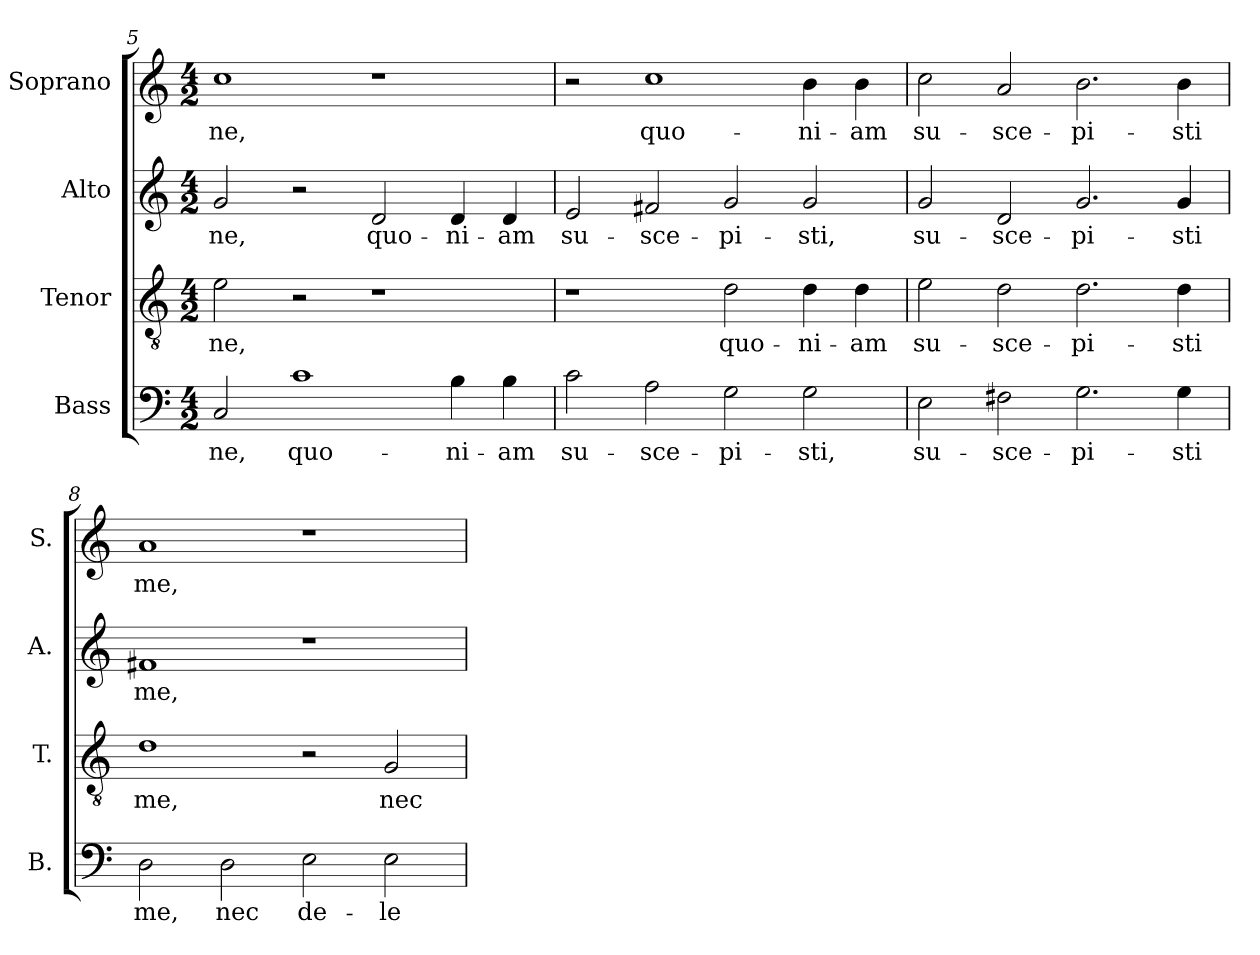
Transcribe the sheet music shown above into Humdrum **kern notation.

**kern	**text	**kern	**text	**kern	**text	**kern	**text
*part4	*part4	*part3	*part3	*part2	*part2	*part1	*part1
*staff4	*staff4	*staff3	*staff3	*staff2	*staff2	*staff1	*staff1
*I"Bass	*	*I"Tenor	*	*I"Alto	*	*I"Soprano	*
*I'B.	*	*I'T.	*	*I'A.	*	*I'S.	*
*clefF4	*	*clefGv2	*	*clefG2	*	*clefG2	*
*	*	*ITrd7c12	*	*	*	*	*
*k[]	*	*k[]	*	*k[]	*	*k[]	*
*C:	*	*C:	*	*C:	*	*C:	*
*M4/2	*	*M4/2	*	*M4/2	*	*M4/2	*
=5	=5	=5	=5	=5	=5	=5	=5
!	!LO:LY:b:color=#000000	!	!	!	!	!	!
!	!	!	!LO:LY:b:color=#000000	!	!	!	!
!	!	!	!	!	!LO:LY:b:color=#000000	!	!
!	!	!	!	!	!	!	!LO:LY:b:color=#000000
2Ci/	-ne,	2Ei\	-ne,	2gi/	-ne,	1cci	-ne,
!	!LO:LY:b:color=#000000	!	!	!	!	!	!
1ci	quo-	2r	.	2r	.	.	.
!	!	!	!	!	!LO:LY:b:color=#000000	!	!
.	.	1r	.	2di/	quo-	1r	.
!	!LO:LY:b:color=#000000	!	!	!	!	!	!
!	!	!	!	!	!LO:LY:b:color=#000000	!	!
4Bi\	-ni-	.	.	4di/	-ni-	.	.
!	!LO:LY:b:color=#000000	!	!	!	!	!	!
!	!	!	!	!	!LO:LY:b:color=#000000	!	!
4Bi\	-am	.	.	4di/	-am	.	.
=6	=6	=6	=6	=6	=6	=6	=6
!	!LO:LY:b:color=#000000	!	!	!	!	!	!
!	!	!	!	!	!LO:LY:b:color=#000000	!	!
2ci\	su-	1r	.	2ei/	su-	2r	.
!	!LO:LY:b:color=#000000	!	!	!	!	!	!
!	!	!	!	!	!LO:LY:b:color=#000000	!	!
!	!	!	!	!	!	!	!LO:LY:b:color=#000000
2Ai\	-sce-	.	.	2f#Xi/	-sce-	1cci	quo-
!	!LO:LY:b:color=#000000	!	!	!	!	!	!
!	!	!	!LO:LY:b:color=#000000	!	!	!	!
!	!	!	!	!	!LO:LY:b:color=#000000	!	!
2Gi\	-pi-	2Di\	quo-	2gi/	-pi-	.	.
!	!LO:LY:b:color=#000000	!	!	!	!	!	!
!	!	!	!LO:LY:b:color=#000000	!	!	!	!
!	!	!	!	!	!LO:LY:b:color=#000000	!	!
!	!	!	!	!	!	!	!LO:LY:b:color=#000000
2Gi\	-sti,	4Di\	-ni-	2gi/	-sti,	4bi\	-ni-
!	!	!	!LO:LY:b:color=#000000	!	!	!	!
!	!	!	!	!	!	!	!LO:LY:b:color=#000000
.	.	4Di\	-am	.	.	4bi\	-am
!!LO:LB:g=z
=7	=7	=7	=7	=7	=7	=7	=7
!	!LO:LY:b:color=#000000	!	!	!	!	!	!
!	!	!	!LO:LY:b:color=#000000	!	!	!	!
!	!	!	!	!	!LO:LY:b:color=#000000	!	!
!	!	!	!	!	!	!	!LO:LY:b:color=#000000
2Ei\	su-	2Ei\	su-	2gi/	su-	2cci\	su-
!	!LO:LY:b:color=#000000	!	!	!	!	!	!
!	!	!	!LO:LY:b:color=#000000	!	!	!	!
!	!	!	!	!	!LO:LY:b:color=#000000	!	!
!	!	!	!	!	!	!	!LO:LY:b:color=#000000
2F#Xi\	-sce-	2Di\	-sce-	2di/	-sce-	2ai/	-sce-
!	!LO:LY:b:color=#000000	!	!	!	!	!	!
!	!	!	!LO:LY:b:color=#000000	!	!	!	!
!	!	!	!	!	!LO:LY:b:color=#000000	!	!
!	!	!	!	!	!	!	!LO:LY:b:color=#000000
2.Gi\	-pi-	2.Di\	-pi-	2.gi/	-pi-	2.bi\	-pi-
!	!LO:LY:b:color=#000000	!	!	!	!	!	!
!	!	!	!LO:LY:b:color=#000000	!	!	!	!
!	!	!	!	!	!LO:LY:b:color=#000000	!	!
!	!	!	!	!	!	!	!LO:LY:b:color=#000000
4Gi\	-sti	4Di\	-sti	4gi/	-sti	4bi\	-sti
=8	=8	=8	=8	=8	=8	=8	=8
!	!LO:LY:b:color=#000000	!	!	!	!	!	!
!	!	!	!LO:LY:b:color=#000000	!	!	!	!
!	!	!	!	!	!LO:LY:b:color=#000000	!	!
!	!	!	!	!	!	!	!LO:LY:b:color=#000000
2Di\	me,	1Di	me,	1f#Xi	me,	1ai	me,
!	!LO:LY:b:color=#000000	!	!	!	!	!	!
2Di\	nec	.	.	.	.	.	.
!	!LO:LY:b:color=#000000	!	!	!	!	!	!
2Ei\	de-	2r	.	1r	.	1r	.
!	!LO:LY:b:color=#000000	!	!	!	!	!	!
!	!	!	!LO:LY:b:color=#000000	!	!	!	!
2Ei\	-le-	2GGi/	nec	.	.	.	.
=	=	=	=	=	=	=	=
*-	*-	*-	*-	*-	*-	*-	*-
